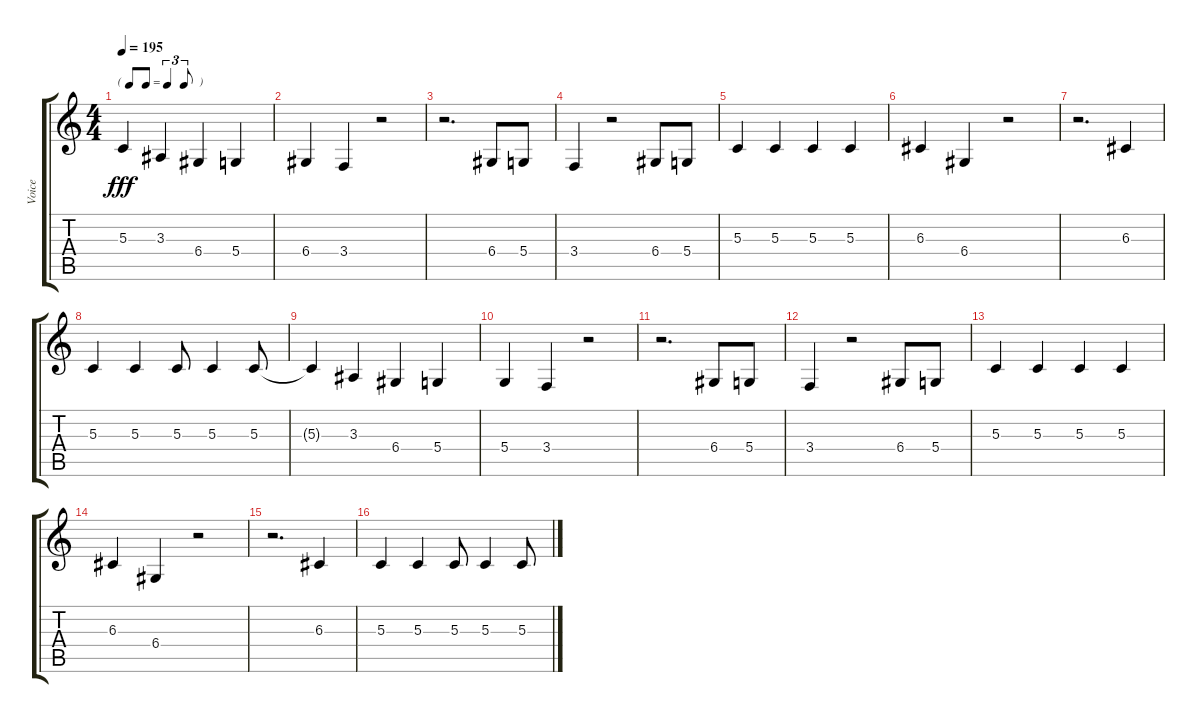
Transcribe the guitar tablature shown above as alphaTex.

\track ("Voice" "Voice") {instrument drawbarorgan}
\staff {score tabs}
\tuning (E4 B3 G3 D3 A2 E2) {hide}
\ts (4 4)
\tf triplet8th
\tempo 195
\clef g2
\ks c
5.3{t}.4{dy fff} 3.3.4 6.4.4 5.4.4 |
6.4.4 3.4.4 r.2 |
r.2{d} 6.4.8 5.4.8 |
3.4.4 r.2 6.4.8 5.4.8 |
5.3.4 5.3.4 5.3.4 5.3.4 |
6.3.4 6.4.4 r.2 |
r.2{d} 6.3.4 |
5.3.4 5.3.4 5.3.8 5.3.4 5.3.8 |
5.3{t}.4 3.3.4 6.4.4 5.4.4 |
5.4.4 3.4.4 r.2 |
r.2{d} 6.4.8 5.4.8 |
3.4.4 r.2 6.4.8 5.4.8 |
5.3.4 5.3.4 5.3.4 5.3.4 |
6.3.4 6.4.4 r.2 |
r.2{d} 6.3.4 |
5.3.4 5.3.4 5.3.8 5.3.4 5.3.8
